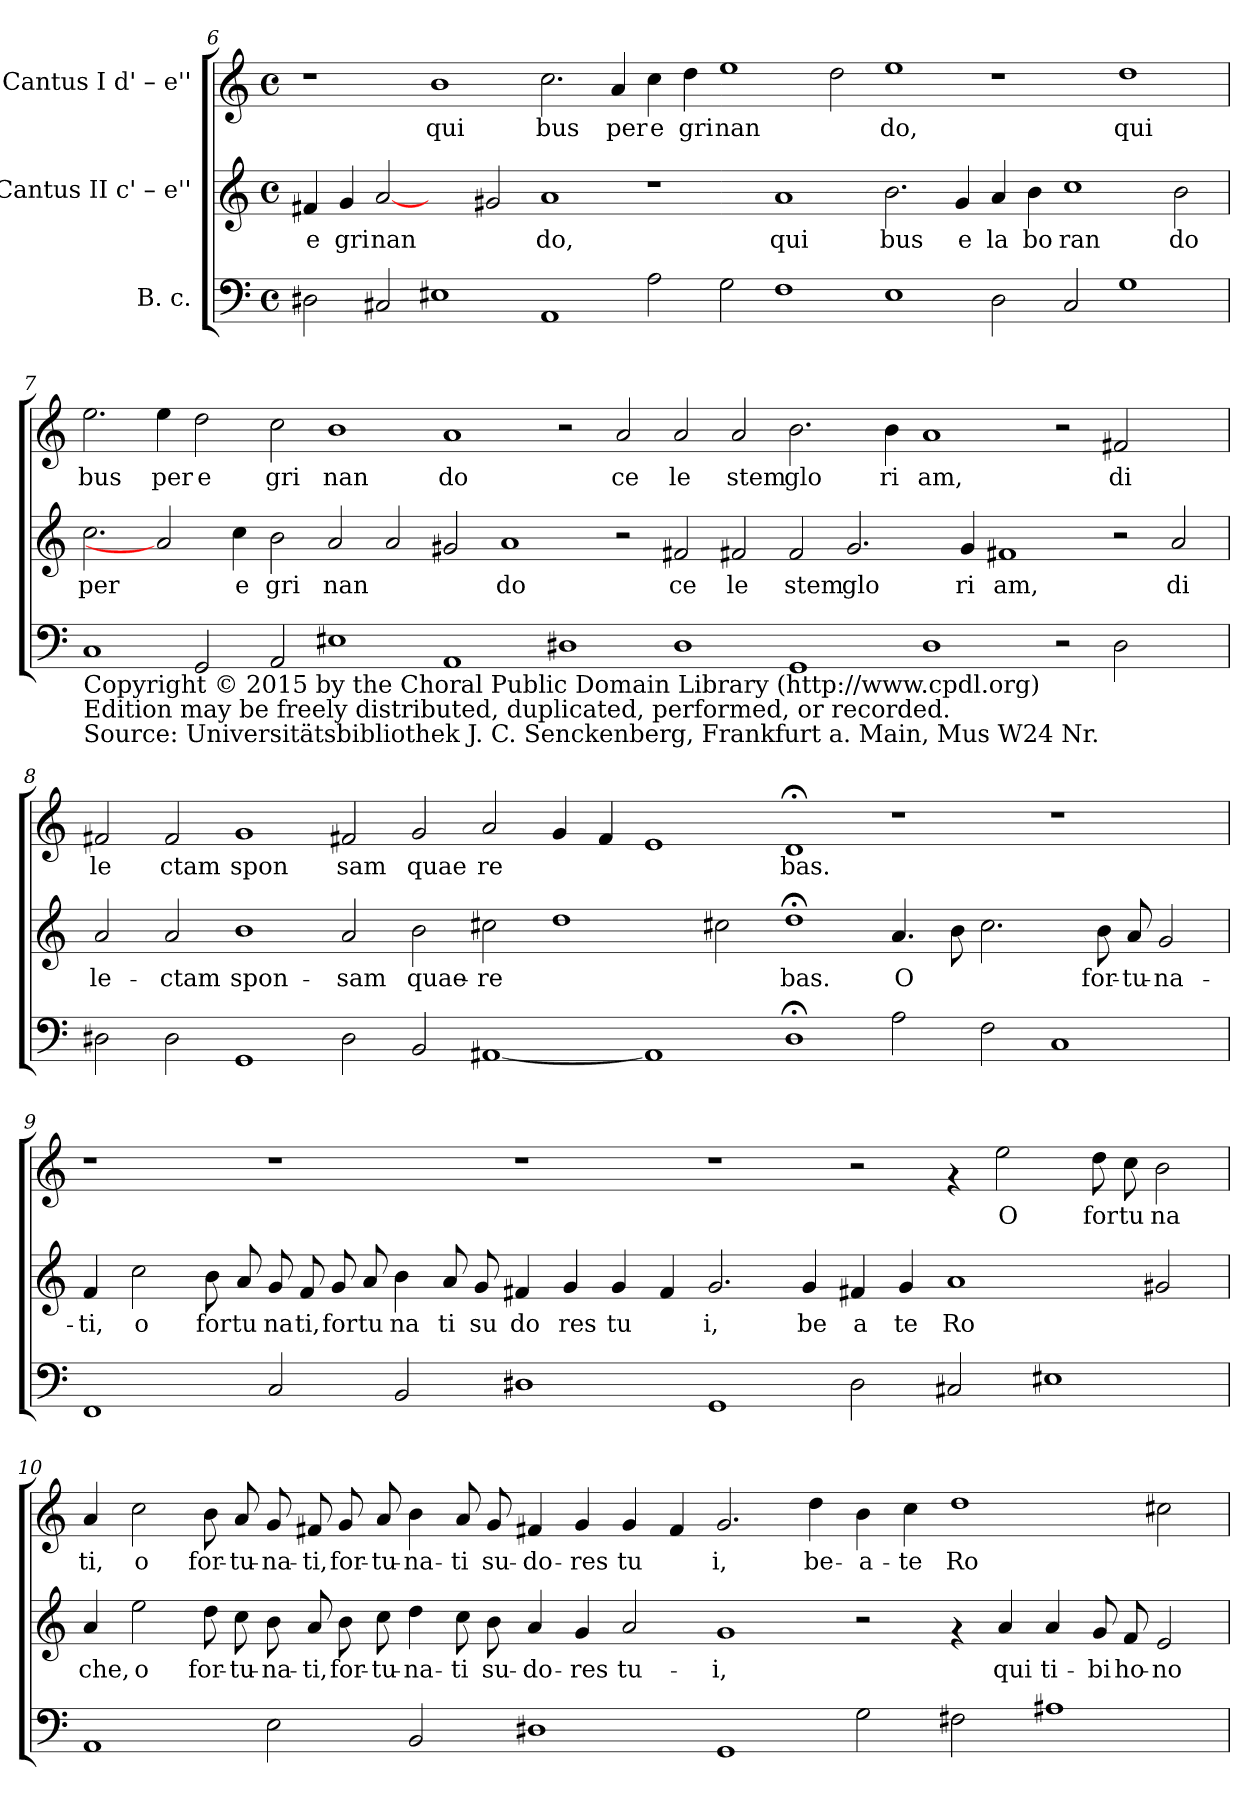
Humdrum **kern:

**kern	**kern	**text	**kern	**text
*part3	*part2	*part2	*part1	*part1
*staff3	*staff2	*staff2	*staff1	*staff1
*I"B. c.	*I"Cantus II  c' – e''	*	*I"Cantus I  d' – e''	*
!!LO:LB:g=z
*clefF4	*clefG2	*	*clefG2	*
*k[]	*k[]	*	*k[]	*
*C:	*C:	*	*C:	*
*M4/4	*M4/4	*	*M4/4	*
*met(c)	*met(c)	*	*met(c)	*
=6	=6	=6	=6	=6
!	!	!LO:LY:b:cj	!	!
2D#\	4f#X/	e	1r	.
!	!	!LO:LY:b:cj	!	!
.	4g/	gri	.	.
!	!	!LO:LY:b:cj	!	!
2C#X/	[2a	nan	.	.
!	!	!	!	!LO:LY:b:rj
1E#	2ryy	.	1b	qui
!	!	!LO:LY:b:cj	!	!
.	2g#X/	.	.	.
!	!	!LO:LY:b:cj	!	!LO:LY:b:rj
1AA	1a	do,	2.cc\	bus
!	!	!	!	!LO:LY:b:rj
.	.	.	4a/	per
!	!	!	!	!LO:LY:b:rj
2A\	1r	.	4cc\	e
!	!	!	!	!LO:LY:b:rj
.	.	.	4dd\	gri
!	!	!	!	!LO:LY:b:rj
2G\	.	.	1ee	nan
!	!	!LO:LY:b:cj	!	!
1F	1a	qui	.	.
!	!	!	!	!LO:LY:b:rj
.	.	.	2dd\	.
!	!	!LO:LY:b:cj	!	!LO:LY:b:rj
1E#	2.b\	bus	1ee	do,
!	!	!LO:LY:b:cj	!	!
.	4g#/	e	.	.
!	!	!LO:LY:b:cj	!	!
2D#\	4a/	la	1r	.
!	!	!LO:LY:b:cj	!	!
.	4b\	bo	.	.
!	!	!LO:LY:b:cj	!	!
2C#/	1cc	ran	.	.
!	!	!	!	!LO:LY:b:rj
1G	.	.	1dd	qui
!	!	!LO:LY:b:cj	!	!
.	2b\	do	.	.
!!LO:PB:g=z
=7	=7	=7	=7	=7
!LO:TX:b:t=Copyright © 2015 by the Choral Public Domain Library (http&colon;//www.cpdl.org)	!	!	!	!
!LO:TX:b:t=Edition may be freely distributed, duplicated, performed, or recorded.	!	!	!	!
!LO:TX:b:t=Source&colon; Universitätsbibliothek J. C. Senckenberg, Frankfurt a. Main, Mus W24 Nr.	!	!	!	!
!	!	!LO:LY:b:cj	!	!LO:LY:b:rj
1C	2.cc\	per	2.ee\	bus
!	!	!	!	!LO:LY:b:rj
.	2a]	.	4ee\	per
!	!	!	!	!LO:LY:b:rj
2GG/	.	.	2dd\	e
!	!	!LO:LY:b:cj	!	!
.	4cc\	e	.	.
!	!	!LO:LY:b:cj	!	!LO:LY:b:rj
2AA/	2b\	gri	2cc\	gri
!	!	!LO:LY:b:cj	!	!LO:LY:b:rj
1E#	2a/	nan	1b	nan
!	!	!LO:LY:b:cj	!	!
.	2a/	.	.	.
!	!	!LO:LY:b:cj	!	!LO:LY:b:rj
1AA	2g#X/	.	1a	do
!	!	!LO:LY:b:cj	!	!
.	1a	do	.	.
1D#	.	.	2r	.
!	!	!	!	!LO:LY:b:rj
.	2r	.	2a/	ce
!	!	!LO:LY:b:cj	!	!LO:LY:b:rj
1D#	2f#X/	ce	2a/	le
!	!	!LO:LY:b:cj	!	!LO:LY:b:rj
.	2f#X/	le	2a/	stem
!	!	!LO:LY:b:cj	!	!LO:LY:b:rj
1GG	2f#/	stem	2.b\	glo
!	!	!LO:LY:b:cj	!	!
.	2.g#/	glo	.	.
!	!	!	!	!LO:LY:b:rj
.	.	.	4b\	ri
!	!	!	!	!LO:LY:b:rj
1D#	.	.	1a	am,
!	!	!LO:LY:b:cj	!	!
.	4g#/	ri	.	.
!	!	!LO:LY:b:cj	!	!
.	1f#X	am,	.	.
2r	.	.	2r	.
!	!	!	!	!LO:LY:b:rj
2D#\	2r	.	2f#X/	di
!	!	!LO:LY:b:cj	!	!
2ryy	2a/	di	2ryy	.
!!LO:LB:g=z
=8	=8	=8	=8	=8
!	!	!LO:LY:b:cj	!	!LO:LY:b:rj
2D#\	2a/	le-	2f#X/	le
!	!	!LO:LY:b:cj	!	!LO:LY:b:rj
2D#\	2a/	-ctam	2f#/	ctam
!	!	!LO:LY:b:cj	!	!LO:LY:b:rj
1GG	1b	spon-	1g	spon
!	!	!LO:LY:b:cj	!	!LO:LY:b:rj
2D#\	2a/	-sam	2f#X/	sam
!	!	!LO:LY:b:cj	!	!LO:LY:b:rj
2BB/	2b\	quae-	2g/	quae
!	!	!LO:LY:b:cj	!	!LO:LY:b:rj
[<1AA#	2cc#X\	-re-	2a/	re
!	!	!LO:LY:b:cj	!	!LO:LY:b:rj
.	1dd	--	4g/	.
!	!	!	!	!LO:LY:b:rj
.	.	.	4f#/	.
!	!	!	!	!LO:LY:b:rj
1AA#]	.	.	1e	.
!	!	!LO:LY:b:cj	!	!
.	2cc#X\	--	.	.
!	!	!LO:LY:b:cj	!	!LO:LY:b:rj
1D#;<	1dd;<	-bas.	1d;<	bas.
!	!	!LO:LY:b:cj	!	!
2A\	4.a/	O	1r	.
!	!	!LO:LY:b:cj	!	!
.	8b\	.	.	.
!	!	!LO:LY:b:cj	!	!
2F\	2.cc#\	.	.	.
1C	.	.	1r	.
!	!	!LO:LY:b:cj	!	!
.	8b\	for-	.	.
!	!	!LO:LY:b:cj	!	!
.	8a/	-tu-	.	.
!	!	!LO:LY:b:cj	!	!
.	2g/	-na-	.	.
!!LO:LB:g=z
=9	=9	=9	=9	=9
!	!	!LO:LY:b:cj	!	!
1FF	4f/	-ti,	1r	.
!	!	!LO:LY:b:cj	!	!
.	2cc\	o	.	.
!	!	!LO:LY:b:cj	!	!
.	8b\	for	.	.
!	!	!LO:LY:b:cj	!	!
.	8a/	tu	.	.
!	!	!LO:LY:b:cj	!	!
2C/	8g/	na	1r	.
!	!	!LO:LY:b:cj	!	!
.	8f/	ti,	.	.
!	!	!LO:LY:b:cj	!	!
.	8g/	for	.	.
!	!	!LO:LY:b:cj	!	!
.	8a/	tu	.	.
!	!	!LO:LY:b:cj	!	!
2BB/	4b\	na	.	.
!	!	!LO:LY:b:cj	!	!
.	8a/	ti	.	.
!	!	!LO:LY:b:cj	!	!
.	8g/	su	.	.
!	!	!LO:LY:b:cj	!	!
1D#	4f#X/	do	1r	.
!	!	!LO:LY:b:cj	!	!
.	4g/	res	.	.
!	!	!LO:LY:b:cj	!	!
.	4g/	tu	.	.
!	!	!LO:LY:b:cj	!	!
.	4f#/	.	.	.
!	!	!LO:LY:b:cj	!	!
1GG	2.g/	i,	1r	.
!	!	!LO:LY:b:cj	!	!
.	4g/	be	.	.
!	!	!LO:LY:b:cj	!	!
2D#\	4f#X/	a	2r	.
!	!	!LO:LY:b:cj	!	!
.	4g/	te	.	.
!	!	!LO:LY:b:cj	!	!
2C#X/	1a	Ro	4rf	.
!	!	!	!	!LO:LY:b:rj
.	.	.	2ee\	O
1E#	.	.	.	.
!	!	!	!	!LO:LY:b:rj
.	.	.	8dd\	for
!	!	!	!	!LO:LY:b:rj
.	.	.	8cc\	tu
!	!	!LO:LY:b:cj	!	!LO:LY:b:rj
.	2g#X/	.	2b\	na
!!LO:LB:g=z
=10	=10	=10	=10	=10
!	!	!LO:LY:b:cj	!	!LO:LY:b:rj
1AA	4a/	che,	4a/	ti,
!	!	!LO:LY:b:cj	!	!LO:LY:b:rj
.	2ee\	o	2cc\	o
!	!	!LO:LY:b:cj	!	!LO:LY:b:rj
.	8dd\	for-	8b\	for-
!	!	!LO:LY:b:cj	!	!LO:LY:b:rj
.	8cc\	-tu-	8a/	-tu-
!	!	!LO:LY:b:cj	!	!LO:LY:b:rj
2E\	8b\	-na-	8g/	-na-
!	!	!LO:LY:b:cj	!	!LO:LY:b:rj
.	8a/	-ti,	8f#X/	-ti,
!	!	!LO:LY:b:cj	!	!LO:LY:b:rj
.	8b\	for-	8g/	for-
!	!	!LO:LY:b:cj	!	!LO:LY:b:rj
.	8cc\	-tu-	8a/	-tu-
!	!	!LO:LY:b:cj	!	!LO:LY:b:rj
2BB/	4dd\	-na-	4b\	-na-
!	!	!LO:LY:b:cj	!	!LO:LY:b:rj
.	8cc\	-ti	8a/	-ti
!	!	!LO:LY:b:cj	!	!LO:LY:b:rj
.	8b\	su-	8g/	su-
!	!	!LO:LY:b:cj	!	!LO:LY:b:rj
1D#	4a/	-do-	4f#X/	-do-
!	!	!LO:LY:b:cj	!	!LO:LY:b:rj
.	4g/	-res	4g/	-res
!	!	!LO:LY:b:cj	!	!LO:LY:b:rj
.	2a/	tu-	4g/	tu-
!	!	!	!	!LO:LY:b:rj
.	.	.	4f#/	--
!	!	!LO:LY:b:cj	!	!LO:LY:b:rj
1GG	1g	-i,	2.g/	-i,
!	!	!	!	!LO:LY:b:rj
.	.	.	4dd\	be-
!	!	!	!	!LO:LY:b:rj
2G\	2r	.	4b\	-a-
!	!	!	!	!LO:LY:b:rj
.	.	.	4cc\	-te
!	!	!	!	!LO:LY:b:rj
2F#X\	4rf	.	1dd	Ro-
!	!	!LO:LY:b:cj	!	!
.	4a/	qui	.	.
!	!	!LO:LY:b:cj	!	!
1A#	4a/	ti-	.	.
!	!	!LO:LY:b:cj	!	!
.	8g/	-bi	.	.
!	!	!LO:LY:b:cj	!	!
.	8f/	ho-	.	.
!	!	!LO:LY:b:cj	!	!LO:LY:b:rj
.	2e/	-no-	2cc#X\	--
=	=	=	=	=
*-	*-	*-	*-	*-
